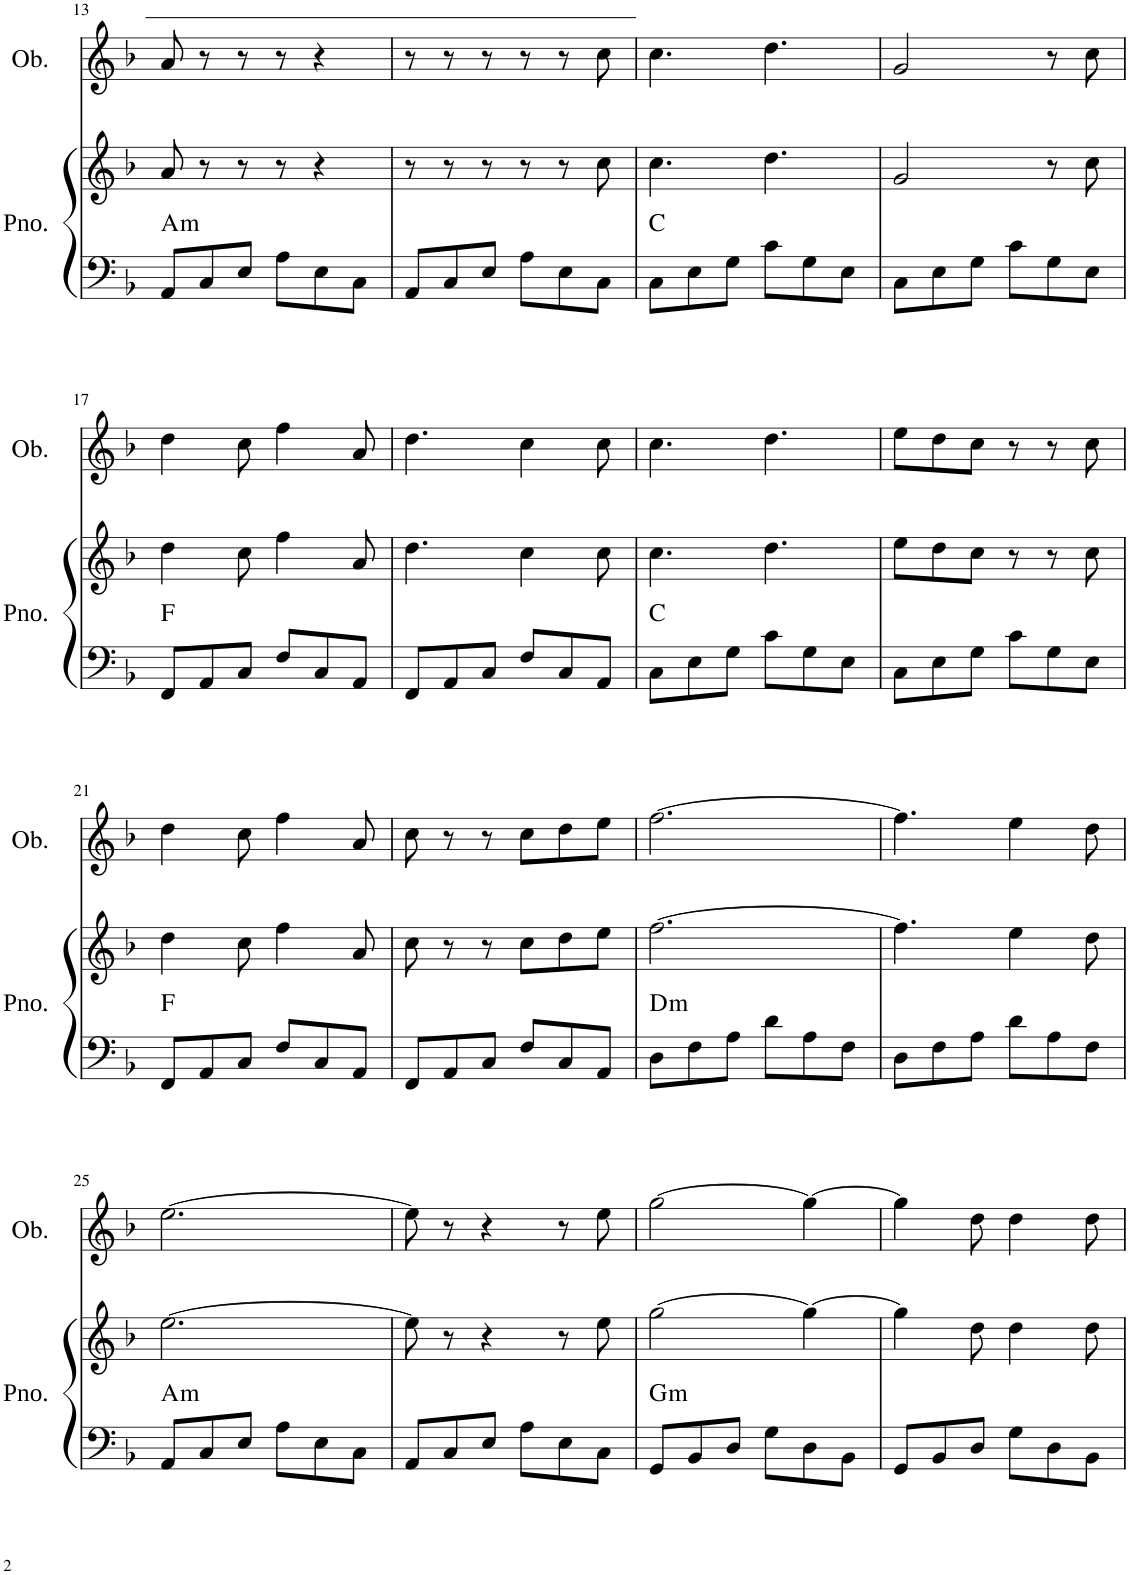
**kern	**kern	**harte	**kern
*part2	*part2	*part2	*part1
*staff3	*staff2	*	*staff1
*I"Piano	*	*	*I"Oboe
*I'Pno.	*	*	*I'Ob.
!!LO:PB:g=z
*clefF4	*clefG2	*	*clefG2
*k[b-]	*k[b-]	*	*k[b-]
*M6/8	*M6/8	*	*M6/8
=13	=13	=13	=13
!	!	!LO:H:kt=m	!
8AA/L	8a/	A:min	8a/
8C/	8r	.	8r
8E/J	8r	.	8r
8A\L	8r	.	8r
8E\	4r	.	4r
8C\J	.	.	.
=14	=14	=14	=14
8AA/L	8r	.	8r
8C/	8r	.	8r
8E/J	8r	.	8r
8A\L	8r	.	8r
8E\	8r	.	8r
8C\J	8cc\	.	8cc\
=15	=15	=15	=15
8C\L	4.cc\	C:maj	4.cc\
8E\	.	.	.
8G\J	.	.	.
8c\L	4.dd\	.	4.dd\
8G\	.	.	.
8E\J	.	.	.
=16	=16	=16	=16
8C\L	2g/	.	2g/
8E\	.	.	.
8G\J	.	.	.
8c\L	.	.	.
8G\	8r	.	8r
8E\J	8cc\	.	8cc\
!!LO:LB:g=z
=17	=17	=17	=17
8FF/L	4dd\	F:maj	4dd\
8AA/	.	.	.
8C/J	8cc\	.	8cc\
8F/L	4ff\	.	4ff\
8C/	.	.	.
8AA/J	8a/	.	8a/
=18	=18	=18	=18
8FF/L	4.dd\	.	4.dd\
8AA/	.	.	.
8C/J	.	.	.
8F/L	4cc\	.	4cc\
8C/	.	.	.
8AA/J	8cc\	.	8cc\
=19	=19	=19	=19
8C\L	4.cc\	C:maj	4.cc\
8E\	.	.	.
8G\J	.	.	.
8c\L	4.dd\	.	4.dd\
8G\	.	.	.
8E\J	.	.	.
=20	=20	=20	=20
8C\L	8ee\L	.	8ee\L
8E\	8dd\	.	8dd\
8G\J	8cc\J	.	8cc\J
8c\L	8r	.	8r
8G\	8r	.	8r
8E\J	8cc\	.	8cc\
!!LO:LB:g=z
=21	=21	=21	=21
8FF/L	4dd\	F:maj	4dd\
8AA/	.	.	.
8C/J	8cc\	.	8cc\
8F/L	4ff\	.	4ff\
8C/	.	.	.
8AA/J	8a/	.	8a/
=22	=22	=22	=22
8FF/L	8cc\	.	8cc\
8AA/	8r	.	8r
8C/J	8r	.	8r
8F/L	8cc\L	.	8cc\L
8C/	8dd\	.	8dd\
8AA/J	8ee\J	.	8ee\J
=23	=23	=23	=23
!	!	!LO:H:kt=m	!
8D\L	[2.ff\	D:min	[2.ff\
8F\	.	.	.
8A\J	.	.	.
8d\L	.	.	.
8A\	.	.	.
8F\J	.	.	.
=24	=24	=24	=24
8D\L	4.ff\]	.	4.ff\]
8F\	.	.	.
8A\J	.	.	.
8d\L	4ee\	.	4ee\
8A\	.	.	.
8F\J	8dd\	.	8dd\
!!LO:LB:g=z
=25	=25	=25	=25
!	!	!LO:H:kt=m	!
8AA/L	[2.ee\	A:min	[2.ee\
8C/	.	.	.
8E/J	.	.	.
8A\L	.	.	.
8E\	.	.	.
8C\J	.	.	.
=26	=26	=26	=26
8AA/L	8ee\]	.	8ee\]
8C/	8r	.	8r
8E/J	4r	.	4r
8A\L	.	.	.
8E\	8r	.	8r
8C\J	8ee\	.	8ee\
=27	=27	=27	=27
!	!	!LO:H:kt=m	!
8GG/L	[2gg\	G:min	[2gg\
8BB-/	.	.	.
8D/J	.	.	.
8G\L	.	.	.
8D\	4gg\_	.	4gg\_
8BB-\J	.	.	.
=28	=28	=28	=28
8GG/L	4gg\]	.	4gg\]
8BB-/	.	.	.
8D/J	8dd\	.	8dd\
8G\L	4dd\	.	4dd\
8D\	.	.	.
8BB-\J	8dd\	.	8dd\
=	=	=	=
*-	*-	*-	*-
